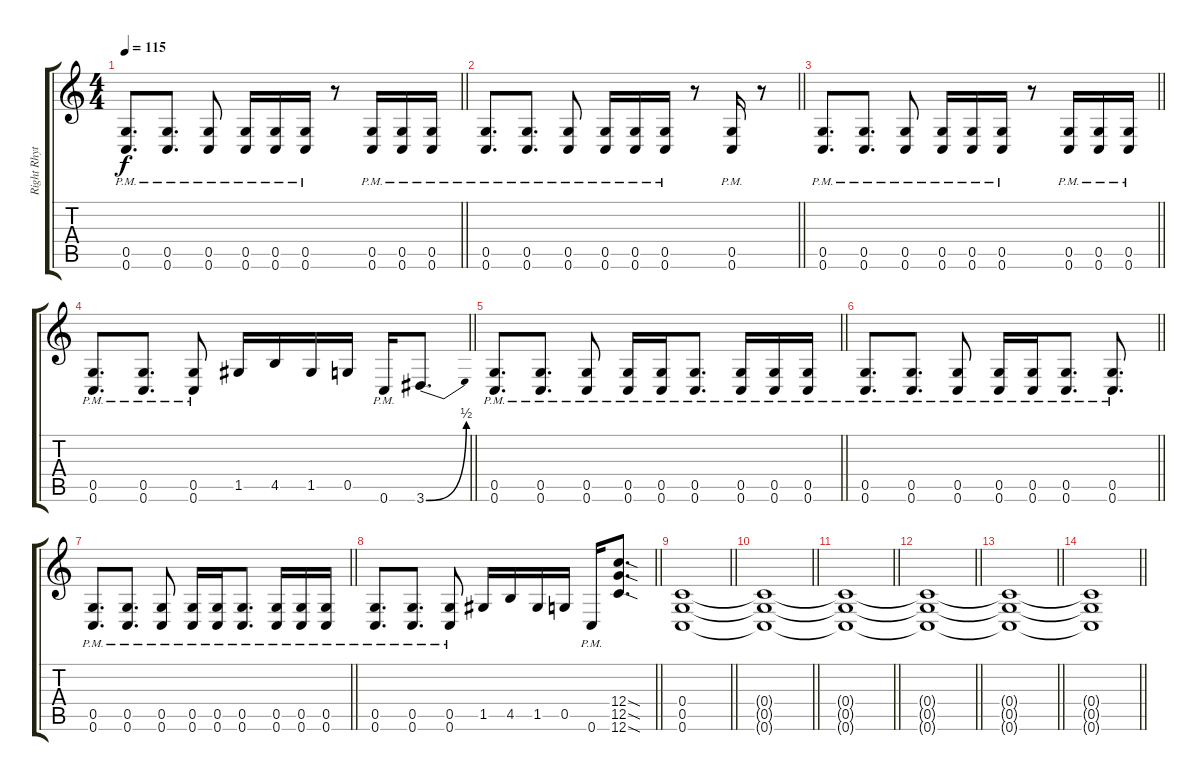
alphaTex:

\track ("Right Rhythm" "Right Rhyt") {instrument distortionguitar}
\staff {score tabs}
\tuning (D4 A3 F3 C3 G2 C2) {hide}
\ts (4 4)
\section ("" "")
\tempo 115
\clef g2
\barLineRight lightlight
\ks c
(0.5{pm} 0.6{pm}).8{d dy f} (0.5{pm} 0.6{pm}).8{d} (0.5{pm} 0.6{pm}).8 (0.5{pm} 0.6{pm}).16 (0.5{pm} 0.6{pm}).16 (0.5{pm} 0.6{pm}).16 r.8 (0.5{pm} 0.6{pm}).16 (0.5{pm} 0.6{pm}).16 (0.5{pm} 0.6{pm}).16 |
\barLineRight lightlight
(0.5{pm} 0.6{pm}).8{d} (0.5{pm} 0.6{pm}).8{d} (0.5{pm} 0.6{pm}).8 (0.5{pm} 0.6{pm}).16 (0.5{pm} 0.6{pm}).16 (0.5{pm} 0.6{pm}).16 r.8 (0.5{pm} 0.6{pm}).16 r.8 |
\barLineRight lightlight
(0.5{pm} 0.6{pm}).8{d} (0.5{pm} 0.6{pm}).8{d} (0.5{pm} 0.6{pm}).8 (0.5{pm} 0.6{pm}).16 (0.5{pm} 0.6{pm}).16 (0.5{pm} 0.6{pm}).16 r.8 (0.5{pm} 0.6{pm}).16 (0.5{pm} 0.6{pm}).16 (0.5{pm} 0.6{pm}).16 |
\barLineRight lightlight
(0.5{pm} 0.6{pm}).8{d} (0.5{pm} 0.6{pm}).8{d} (0.5{pm} 0.6{pm}).8 1.5.16 4.5.16 1.5.16 0.5.16 0.6{pm}.16 3.6{be (bend 0 0 60 2)}.8{d} |
\section ("" "")
\barLineRight lightlight
(0.5{pm} 0.6{pm}).8{d} (0.5{pm} 0.6{pm}).8{d} (0.5{pm} 0.6{pm}).8 (0.5{pm} 0.6{pm}).16 (0.5{pm} 0.6{pm}).16 (0.5{pm} 0.6{pm}).8{d} (0.5{pm} 0.6{pm}).16 (0.5{pm} 0.6{pm}).16 (0.5{pm} 0.6{pm}).16 |
\barLineRight lightlight
(0.5{pm} 0.6{pm}).8{d} (0.5{pm} 0.6{pm}).8{d} (0.5{pm} 0.6{pm}).8 (0.5{pm} 0.6{pm}).16 (0.5{pm} 0.6{pm}).16 (0.5{pm} 0.6{pm}).8{d} (0.5{pm} 0.6{pm}).8{d} |
\barLineRight lightlight
(0.5{pm} 0.6{pm}).8{d} (0.5{pm} 0.6{pm}).8{d} (0.5{pm} 0.6{pm}).8 (0.5{pm} 0.6{pm}).16 (0.5{pm} 0.6{pm}).16 (0.5{pm} 0.6{pm}).8{d} (0.5{pm} 0.6{pm}).16 (0.5{pm} 0.6{pm}).16 (0.5{pm} 0.6{pm}).16 |
\barLineRight lightlight
(0.5{pm} 0.6{pm}).8{d} (0.5{pm} 0.6{pm}).8{d} (0.5{pm} 0.6{pm}).8 1.5.16 4.5.16 1.5.16 0.5.16 0.6{pm}.16 (12.4{sod} 12.5{sod} 12.6{sod}).8{d} |
\section ("" "")
\barLineRight lightlight
(0.4 0.5 0.6).1 |
\barLineRight lightlight
(0.4{t} 0.5{t} 0.6{t}).1 |
\barLineRight lightlight
(0.4{t} 0.5{t} 0.6{t}).1 |
\barLineRight lightlight
(0.4{t} 0.5{t} 0.6{t}).1 |
\barLineRight lightlight
(0.4{t} 0.5{t} 0.6{t}).1 |
\barLineRight lightlight
(0.4{t} 0.5{t} 0.6{t}).1
